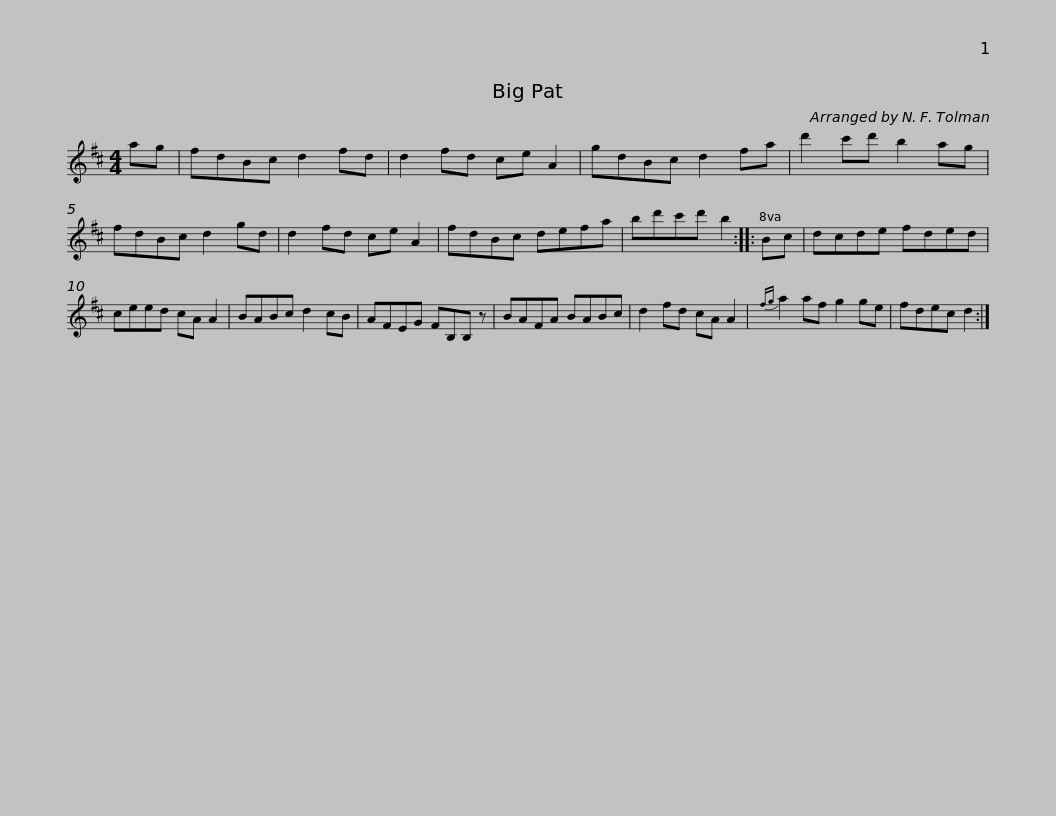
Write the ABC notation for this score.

X:1
L:1/8
M:4/4
I:linebreak $
K:D
V:1 treble
V:1
 ag | fdBc d2 fd | d2 fd ce A2 | gdBc d2 fa | d'2 c'd' b2 ag | %5
 fdBc d2 gd | d2 fd ce A2 |$ fdBc defa | bd'c'd' b2 :: Bc | %10
 dcde fded | ceed cA A2 | BABc d2 cB |$ AFEG FB,B, z | BAFA BABc | %15
 d2 fd cA A2 |{fg} a2 af g2 ge | fdec d2 :| %18
